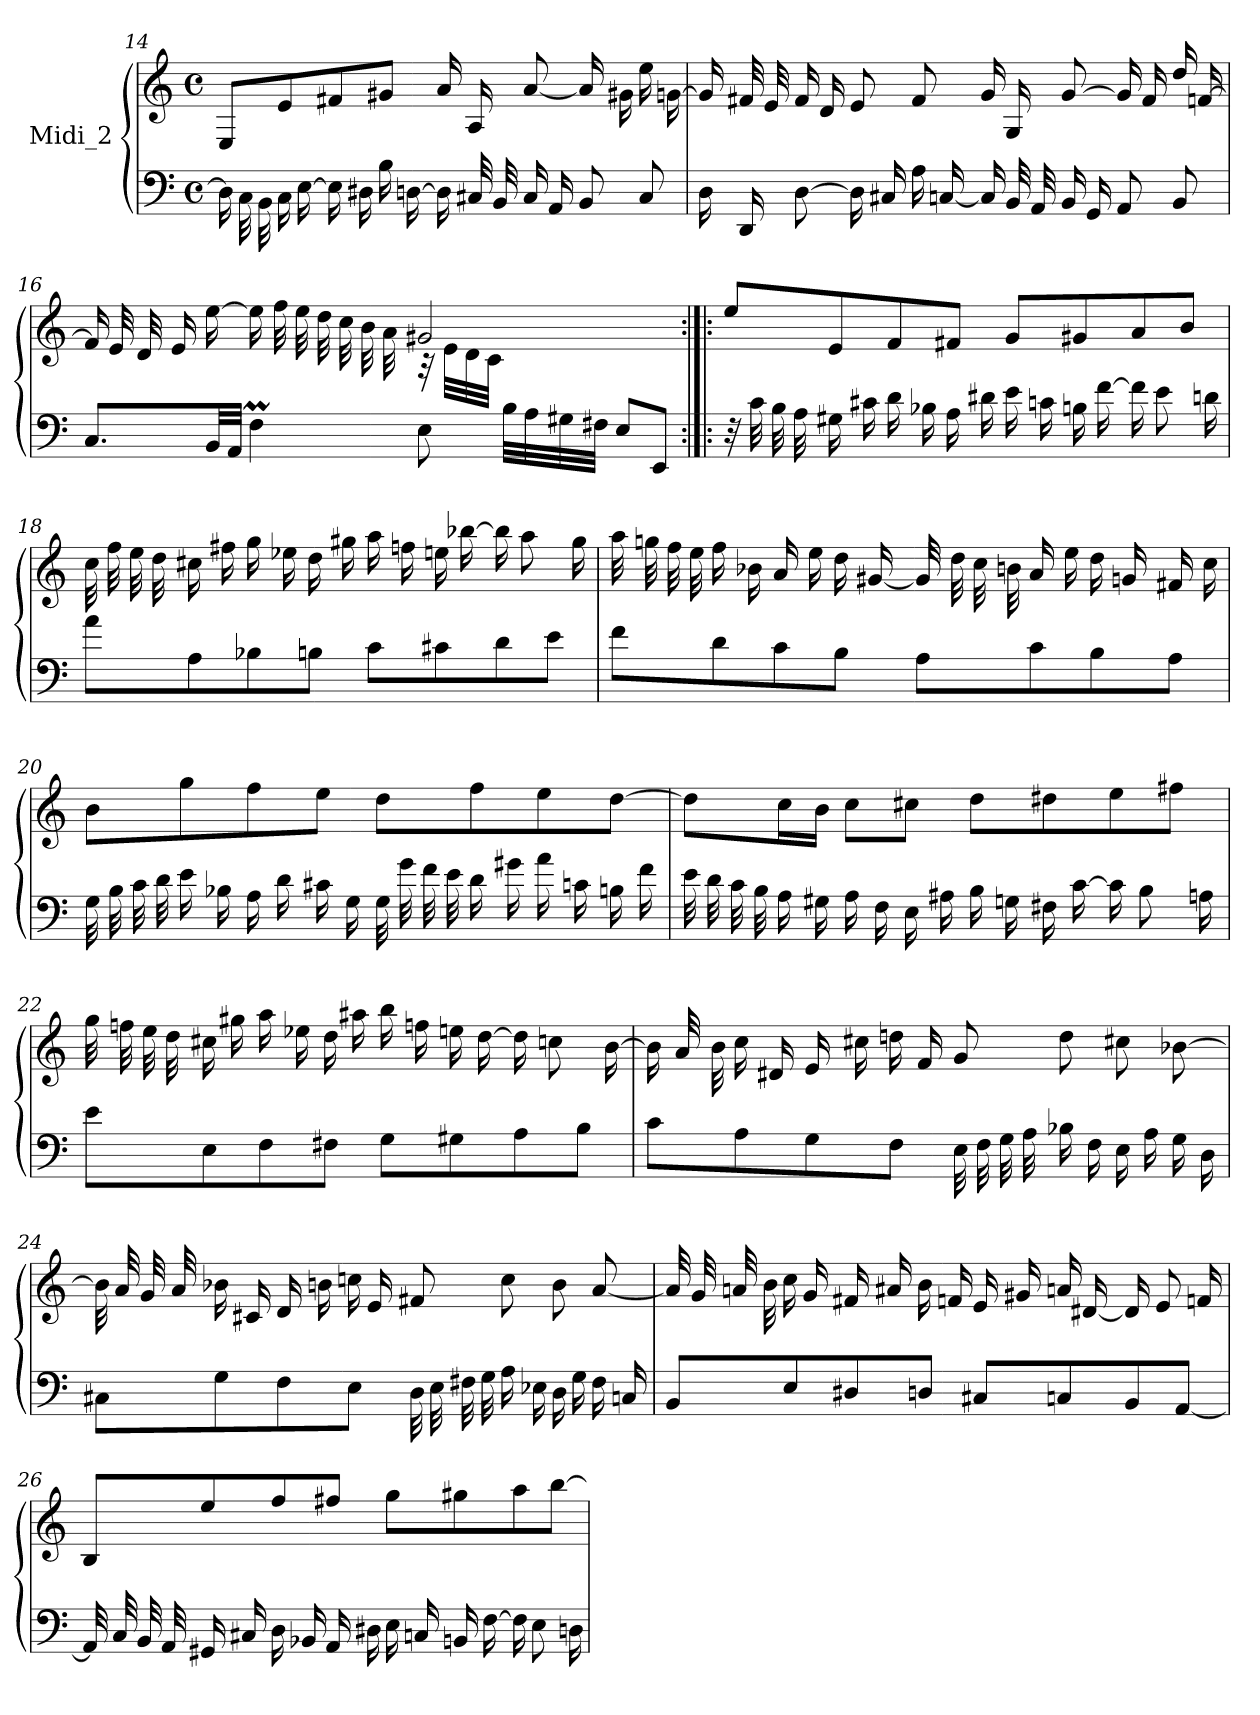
**kern	**kern
*part1	*part1
*staff2	*staff1
*I"Midi_2	*
*clefF4	*clefG2
*k[]	*k[]
*C:	*C:
*M4/4	*M4/4
*met(c)	*met(c)
=14	=14
16D\LL]	8EL
32C\L	.
32BB\	.
16C\	8e
[16E\JJ	.
16ELL]	8f#X
16D#X	.
16B	8g#XJ
[16DnJJ	.
16DLL]	16aLL
32C#XL	16A
32BB	.
16C#	[8aJ
16AAJJ	.
8BBL	16aLL]
.	16g#X\
8C#J	16ee\
.	[16gn\JJ
!!LO:LB:g=z
=15	=15
*	*^
16DLL	16g/LL]	1ryy
16DD	32f#X/L	.
.	32e/	.
[8DJ	16f#/	.
.	16d/JJ	.
16DLL]	8eL	.
16C#X	.	.
16A	8f#J	.
[16CnJJ	.	.
16CLL]	16gLL	.
32BBL	16G	.
32AA	.	.
16BB	[8gJ	.
16GGJJ	.	.
8AAL	16g/LL]	.
.	16f#/	.
8BBJ	16dd/	.
.	[16fn/JJ	.
=16	=16	=16
8.CL	16fLL]	2ryy
.	32eL	.
.	32d	.
.	16e	.
32BBLL	[16eeJJ	.
32AAJJJ	.	.
4FM	16eeLL]	.
.	32ff\L	.
.	32ee\	.
.	32dd\	.
.	32cc\	.
.	32b\	.
.	32a\JJJ	.
8E	2g#X/	32r
.	.	32eLLL
.	.	32d
.	.	32cJJJ
32BLLL	.	8ryy
32A	.	.
32G#X	.	.
32F#XJJJ	.	.
8EL	.	4ryy
8EEJ	.	.
*	*v	*v
!!LO:LB:g=z
=17:|!|:	=17:|!|:
32r	8eeL
32cLLL	.
32B	.
32A	.
16G#X	8e
16c#XJJ	.
16dLL	8f
16B-X	.
16A	8f#XJ
16d#XJJ	.
16eLL	8gL
16cn	.
16Bn	8g#X
[16fJJ	.
16fLL]	8a
8e	.
.	8bJ
16dnJ	.
=18	=18
8aL	32ccLLL
.	32ff
.	32ee
.	32dd
8A	16cc#X
.	16ff#XJJ
8B-X	16ggLL
.	16ee-X
8BnJ	16dd
.	16gg#XJJ
8cL	16aaLL
.	16ffn
8c#X	16een
.	[16bb-XJJ
8d	16bb-LL]
.	8aa
8eJ	.
.	16gg#J
!!LO:LB:g=z
=19	=19
8fL	32aaLLL
.	32ggn
.	32ff
.	32ee
8d	16ff
.	16b-XJJ
8c	16aLL
.	16ee
8BJ	16dd
.	[16g#XJJ
8AL	32g#LLL]
.	32dd
.	32cc
.	32bn
8c	16a
.	16eeJJ
8B	16ddLL
.	16gn
8AJ	16f#X
.	16ccJJ
=20	=20
32GLLL	8bL
32B	.
32c	.
32d	.
16e	8gg
16B-XJJ	.
16ALL	8ff
16d	.
16c#X	8eeJ
16GJJ	.
32GLLL	8ddL
32g	.
32f	.
32e	.
16d	8ff
16g#XJJ	.
16aLL	8ee
16cn	.
16Bn	[8ddJ
16fJJ	.
!!LO:LB:g=z
=21	=21
32eLLL	8ddL]
32d	.
32c	.
32B	.
16A	16ccL
16G#XJJ	16bJJ
16ALL	8ccL
16F	.
16E	8cc#XJ
16A#XJJ	.
16BLL	8ddL
16Gn	.
16F#X	8dd#X
[16cJJ	.
16cLL]	8ee
8B	.
.	8ff#XJ
16AnJ	.
=22	=22
8eL	32ggLLL
.	32ffn
.	32ee
.	32dd
8E	16cc#X
.	16gg#XJJ
8F	16aaLL
.	16ee-X
8F#XJ	16dd
.	16aa#XJJ
8GL	16bbLL
.	16ffn
8G#X	16een
.	[16ddJJ
8A	16ddLL]
.	8ccn
8BJ	.
.	[16bJ
!!LO:LB:g=z
=23	=23
8cL	16bLL]
.	32aL
.	32b
8A	16cc
.	16d#XJJ
8G	16eLL
.	16cc#X
8FJ	16ddn
.	16fJJ
32ELLL	8gL
32F	.
32G	.
32A	.
16B-X	8dd
16FJJ	.
16ELL	8cc#X
16A	.
16G	[8b-XJ
16DJJ	.
=24	=24
8C#XL	32b-LLL]
.	32a
.	32g
.	32a
8G	16b-
.	16c#XJJ
8F	16dLL
.	16bn
8EJ	16ccn
.	16eJJ
32DLLL	8f#XL
32E	.
32F#X	.
32G	.
16A	8cc
16E-XJJ	.
16DLL	8b
16G	.
16F#	[8aJ
16CnJJ	.
!!LO:LB:g=z
=25	=25
8BBL	32aLLL]
.	32g
.	32an
.	32b
8E	16cc
.	16gJJ
8D#X	16f#XLL
.	16a#X
8DnJ	16b
.	16fnJJ
8C#XL	16eLL
.	16g#X
8Cn	16an
.	[16d#XJJ
8BB	16d#LL]
.	8e
[8AAJ	.
.	16fnJ
=26	=26
32AALLL]	8B/L
32C	.
32BB	.
32AA	.
16GG#X	8ee/
16C#XJJ	.
16DLL	8ff/
16BB-X	.
16AA	8ff#X/J
16D#XJJ	.
16ELL	8ggL
16Cn	.
16BBn	8gg#X
[16FJJ	.
16FLL]	8aa
8E	.
.	[8bbJ
16DnJ	.
=	=
*-	*-
